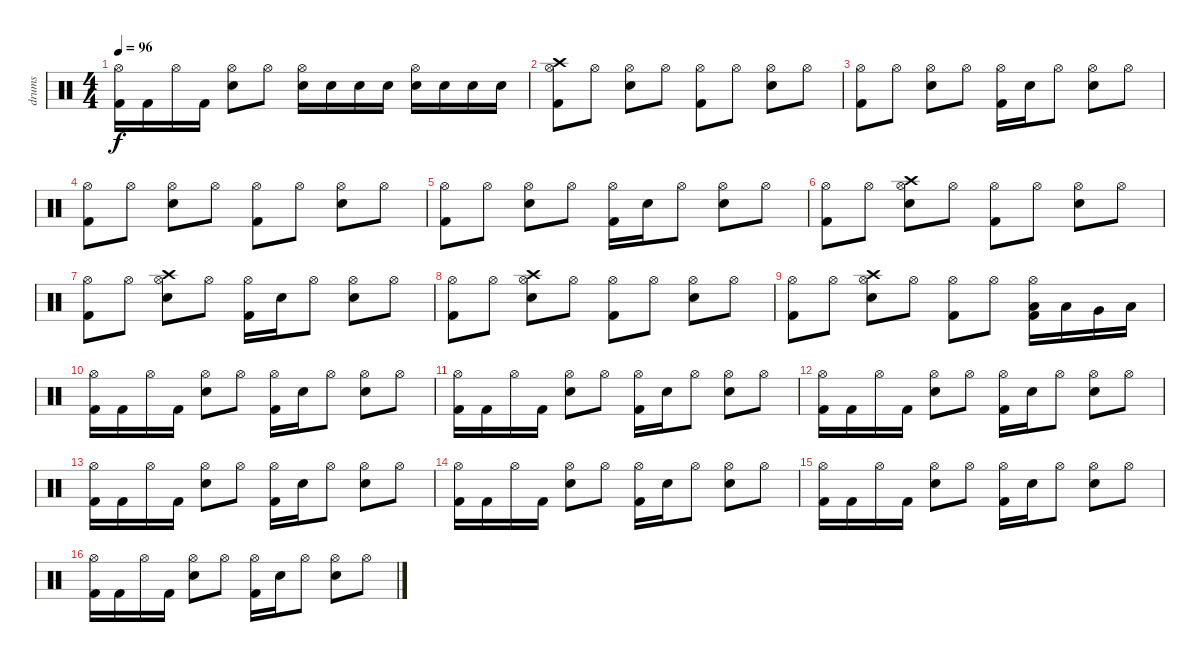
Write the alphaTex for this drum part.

\track ("drums" "drums") {instrument percussion}
\staff {score}
\articulation defaults
\ts (4 4)
\tempo 96
\clef neutral
\ks c
("Hi-Hat (open)" "Kick (hit) 2").16{dy f} "Kick (hit) 2".16 "Hi-Hat (open)".16 "Kick (hit) 2".16 ("Hi-Hat (open)" "Electric Snare (hit)").8 "Hi-Hat (open)".8 ("Hi-Hat (open)" "Electric Snare (hit)").16 "Electric Snare (hit)".16 "Electric Snare (hit)".16 "Electric Snare (hit)".16 ("Hi-Hat (open)" "Electric Snare (hit)").16 "Electric Snare (hit)".16 "Electric Snare (hit)".16 "Electric Snare (hit)".16 |
("Crash high (hit)" "Hi-Hat (open)" "Kick (hit) 2").8 "Hi-Hat (open)".8 ("Hi-Hat (open)" "Electric Snare (hit)").8 "Hi-Hat (open)".8 ("Hi-Hat (open)" "Kick (hit) 2").8 "Hi-Hat (open)".8 ("Hi-Hat (open)" "Electric Snare (hit)").8 "Hi-Hat (open)".8 |
("Hi-Hat (open)" "Kick (hit) 2").8 "Hi-Hat (open)".8 ("Hi-Hat (open)" "Electric Snare (hit)").8 "Hi-Hat (open)".8 ("Hi-Hat (open)" "Kick (hit) 2").16 "Electric Snare (hit)".16 "Hi-Hat (open)".8 ("Hi-Hat (open)" "Electric Snare (hit)").8 "Hi-Hat (open)".8 |
("Hi-Hat (open)" "Kick (hit) 2").8 "Hi-Hat (open)".8 ("Hi-Hat (open)" "Electric Snare (hit)").8 "Hi-Hat (open)".8 ("Hi-Hat (open)" "Kick (hit) 2").8 "Hi-Hat (open)".8 ("Hi-Hat (open)" "Electric Snare (hit)").8 "Hi-Hat (open)".8 |
("Hi-Hat (open)" "Kick (hit) 2").8 "Hi-Hat (open)".8 ("Hi-Hat (open)" "Electric Snare (hit)").8 "Hi-Hat (open)".8 ("Hi-Hat (open)" "Kick (hit) 2").16 "Electric Snare (hit)".16 "Hi-Hat (open)".8 ("Hi-Hat (open)" "Electric Snare (hit)").8 "Hi-Hat (open)".8 |
("Hi-Hat (open)" "Kick (hit) 2").8 "Hi-Hat (open)".8 ("Crash high (hit)" "Hi-Hat (open)" "Electric Snare (hit)").8 "Hi-Hat (open)".8 ("Hi-Hat (open)" "Kick (hit) 2").8 "Hi-Hat (open)".8 ("Hi-Hat (open)" "Electric Snare (hit)").8 "Hi-Hat (open)".8 |
("Hi-Hat (open)" "Kick (hit) 2").8 "Hi-Hat (open)".8 ("Crash high (hit)" "Hi-Hat (open)" "Electric Snare (hit)").8 "Hi-Hat (open)".8 ("Hi-Hat (open)" "Kick (hit) 2").16 "Electric Snare (hit)".16 "Hi-Hat (open)".8 ("Hi-Hat (open)" "Electric Snare (hit)").8 "Hi-Hat (open)".8 |
("Hi-Hat (open)" "Kick (hit) 2").8 "Hi-Hat (open)".8 ("Crash high (hit)" "Hi-Hat (open)" "Electric Snare (hit)").8 "Hi-Hat (open)".8 ("Hi-Hat (open)" "Kick (hit) 2").8 "Hi-Hat (open)".8 ("Hi-Hat (open)" "Electric Snare (hit)").8 "Hi-Hat (open)".8 |
("Hi-Hat (open)" "Kick (hit) 2").8 "Hi-Hat (open)".8 ("Crash high (hit)" "Hi-Hat (open)" "Electric Snare (hit)").8 "Hi-Hat (open)".8 ("Hi-Hat (open)" "Kick (hit) 2").8 "Hi-Hat (open)".8 ("Hi-Hat (open)" "Low Tom (hit)" "Kick (hit) 2").16 "Low Tom (hit)".16 "Very Low Tom (hit)".16 "Low Floor Tom (hit)".16 |
("Hi-Hat (open)" "Kick (hit) 2").16 "Kick (hit) 2".16 "Hi-Hat (open)".16 "Kick (hit) 2".16 ("Hi-Hat (open)" "Electric Snare (hit)").8 "Hi-Hat (open)".8 ("Hi-Hat (open)" "Kick (hit) 2").16 "Electric Snare (hit)".16 "Hi-Hat (open)".8 ("Hi-Hat (open)" "Electric Snare (hit)").8 "Hi-Hat (open)".8 |
("Hi-Hat (open)" "Kick (hit) 2").16 "Kick (hit) 2".16 "Hi-Hat (open)".16 "Kick (hit) 2".16 ("Hi-Hat (open)" "Electric Snare (hit)").8 "Hi-Hat (open)".8 ("Hi-Hat (open)" "Kick (hit) 2").16 "Electric Snare (hit)".16 "Hi-Hat (open)".8 ("Hi-Hat (open)" "Electric Snare (hit)").8 "Hi-Hat (open)".8 |
("Hi-Hat (open)" "Kick (hit) 2").16 "Kick (hit) 2".16 "Hi-Hat (open)".16 "Kick (hit) 2".16 ("Hi-Hat (open)" "Electric Snare (hit)").8 "Hi-Hat (open)".8 ("Hi-Hat (open)" "Kick (hit) 2").16 "Electric Snare (hit)".16 "Hi-Hat (open)".8 ("Hi-Hat (open)" "Electric Snare (hit)").8 "Hi-Hat (open)".8 |
("Hi-Hat (open)" "Kick (hit) 2").16 "Kick (hit) 2".16 "Hi-Hat (open)".16 "Kick (hit) 2".16 ("Hi-Hat (open)" "Electric Snare (hit)").8 "Hi-Hat (open)".8 ("Hi-Hat (open)" "Kick (hit) 2").16 "Electric Snare (hit)".16 "Hi-Hat (open)".8 ("Hi-Hat (open)" "Electric Snare (hit)").8 "Hi-Hat (open)".8 |
("Hi-Hat (open)" "Kick (hit) 2").16 "Kick (hit) 2".16 "Hi-Hat (open)".16 "Kick (hit) 2".16 ("Hi-Hat (open)" "Electric Snare (hit)").8 "Hi-Hat (open)".8 ("Hi-Hat (open)" "Kick (hit) 2").16 "Electric Snare (hit)".16 "Hi-Hat (open)".8 ("Hi-Hat (open)" "Electric Snare (hit)").8 "Hi-Hat (open)".8 |
("Hi-Hat (open)" "Kick (hit) 2").16 "Kick (hit) 2".16 "Hi-Hat (open)".16 "Kick (hit) 2".16 ("Hi-Hat (open)" "Electric Snare (hit)").8 "Hi-Hat (open)".8 ("Hi-Hat (open)" "Kick (hit) 2").16 "Electric Snare (hit)".16 "Hi-Hat (open)".8 ("Hi-Hat (open)" "Electric Snare (hit)").8 "Hi-Hat (open)".8 |
("Hi-Hat (open)" "Kick (hit) 2").16 "Kick (hit) 2".16 "Hi-Hat (open)".16 "Kick (hit) 2".16 ("Hi-Hat (open)" "Electric Snare (hit)").8 "Hi-Hat (open)".8 ("Hi-Hat (open)" "Kick (hit) 2").16 "Electric Snare (hit)".16 "Hi-Hat (open)".8 ("Hi-Hat (open)" "Electric Snare (hit)").8 "Hi-Hat (open)".8
